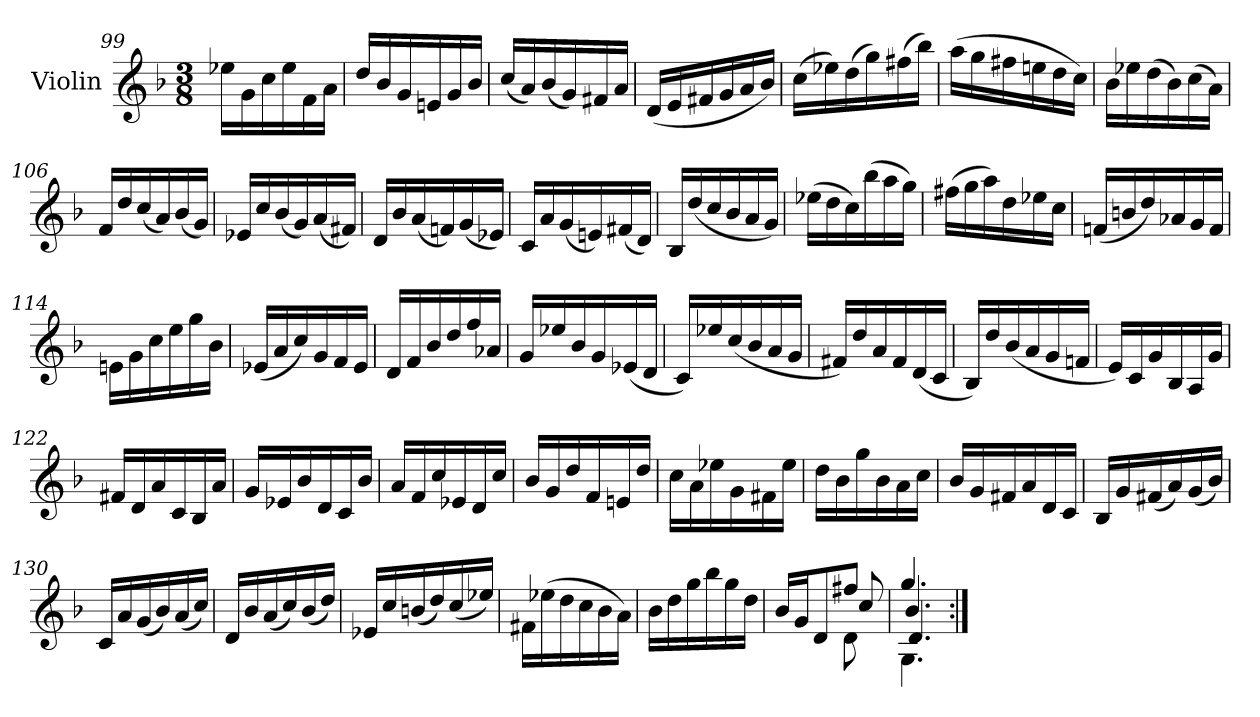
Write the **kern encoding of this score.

**kern
*part1
*staff1
*I"Violin
*I'Vln.
*clefG2
*k[b-]
*M3/8
=99
16ee-X\LL
16g\
16cc\
16ee-\
16f\
16a\JJ
=100
16dd/LL
16b-/
16g/
16en/
16g/
16b-/JJ
=101
(<16cc/LL
16a/)
(<16b-/
16g/)
16f#X/
16a/JJ
!!LO:LB:g=z
=102
(<16d/LL
16e/
16f#X/
16g/
16a/
16b-/JJ)
=103
(>16cc\LL
16ee-X\)
(>16dd\
16gg\)
(>16ff#X\
16bb-\JJ)
=104
(>16aa\LL
16gg\
16ff#X\
16een\
16dd\
16cc\JJ)
=105
16b-\LL
16ee-X\
(>16dd\
16b-\)
(>16cc\
16a\JJ)
=106
16f/LL
16dd/
(<16cc/
16a/)
(<16b-/
16g/JJ)
=107
16e-X/LL
16cc/
(<16b-/
16g/)
(<16a/
16f#X/JJ)
=108
16d/LL
16b-/
(<16a/
16fn/)
(<16g/
16e-X/JJ)
!!LO:LB:g=z
=109
16c/LL
16a/
(<16g/
16en/)
(<16f#X/
16d/JJ)
=110
16B-/LL
(<16dd/
16cc/
16b-/
16a/
16g/JJ)
=111
(>16ee-X\LL
16dd\
16cc\)
(>16bb-\
16aa\
16gg\JJ)
=112
(>16ff#X\LL
16gg\
16aa\)
16dd\
16ee-X\
16cc\JJ
=113
(<16fn/LL
16bn/
16dd/)
16a-X/
16g/
16f/JJ
=114
16en\LL
16g\
16cc\
16ee\
16gg\
16b-\JJ
=115
(<16e-X/LL
16a/
16cc/)
16g/
16f/
16e-/JJ
!!LO:LB:g=z
=116
16d/LL
16f/
16b-/
16dd/
16ff/
16a-X/JJ
=117
16g/LL
16ee-X/
16b-/
16g/
(<16e-X/
16d/JJ
=118
16c/LL)
16ee-X/
(<16cc/
16b-/
16a/
16g/JJ
=119
16f#X/LL)
16dd/
16a/
16f#/
(<16d/
16c/JJ
=120
16B-/LL)
16dd/
(<16b-/
16a/
16g/
16fn/JJ
=121
16e/LL)
16c/
16g/
16B-/
16A/
16g/JJ
=122
16f#X/LL
16d/
16a/
16c/
16B-/
16a/JJ
!!LO:LB:g=z
=123
16g/LL
16e-X/
16b-/
16d/
16c/
16b-/JJ
=124
16a/LL
16f/
16cc/
16e-X/
16d/
16cc/JJ
=125
16b-/LL
16g/
16dd/
16f/
16en/
16dd/JJ
=126
16cc\LL
16a\
16ee-X\
16g\
16f#X\
16ee-\JJ
=127
16dd\LL
16b-\
16gg\
16b-\
16a\
16cc\JJ
=128
16b-/LL
16g/
16f#X/
16a/
16d/
16c/JJ
=129
16B-/LL
16g/
(<16f#X/
16a/)
(<16g/
16b-/JJ)
!!LO:LB:g=z
=130
16c/LL
16a/
(<16g/
16b-/)
(<16a/
16cc/JJ)
=131
16d/LL
16b-/
(<16a/
16cc/)
(<16b-/
16dd/JJ)
=132
16e-X/LL
16cc/
(<16bn/
16dd/)
(<16cc/
16ee-X/JJ)
=133
16f#X\LL
(>16ee-X\
16dd\
16cc\
16b-\
16a\JJ)
=134
16b-\LL
16dd\
16gg\
16bb-\
16gg\
16dd\JJ
=135
*^
*	*^
16b-/LL	4ryy	4ryy
16g/J	.	.
8d/	.	.
8ff#X/J	8d\	8cc/
=136	=136	=136
*	*	*^
4.gg/	4.G\	4.b-/	4.d/
*v	*v	*v	*v
=:|!
*-
